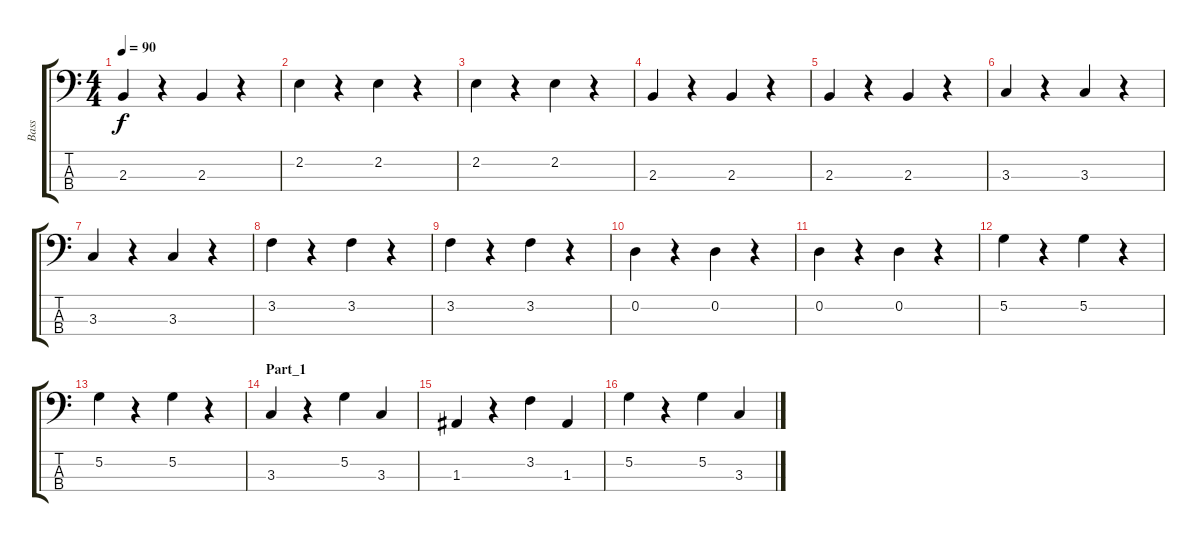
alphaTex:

\track ("Bass" "Bass") {instrument acousticbass}
\staff {score tabs}
\tuning (G2 D2 A1 E1) {hide}
\ts (4 4)
\tempo 90
\clef f4
\ks c
2.3.4{dy f} r.4 2.3.4 r.4 |
2.2.4 r.4 2.2.4 r.4 |
2.2.4 r.4 2.2.4 r.4 |
2.3.4 r.4 2.3.4 r.4 |
2.3.4 r.4 2.3.4 r.4 |
3.3.4 r.4 3.3.4 r.4 |
3.3.4 r.4 3.3.4 r.4 |
3.2.4 r.4 3.2.4 r.4 |
3.2.4 r.4 3.2.4 r.4 |
0.2.4 r.4 0.2.4 r.4 |
0.2.4 r.4 0.2.4 r.4 |
5.2.4 r.4 5.2.4 r.4 |
5.2.4 r.4 5.2.4 r.4 |
\section ("" "Part_1")
3.3.4 r.4 5.2.4 3.3.4 |
1.3.4 r.4 3.2.4 1.3.4 |
5.2.4 r.4 5.2.4 3.3.4
